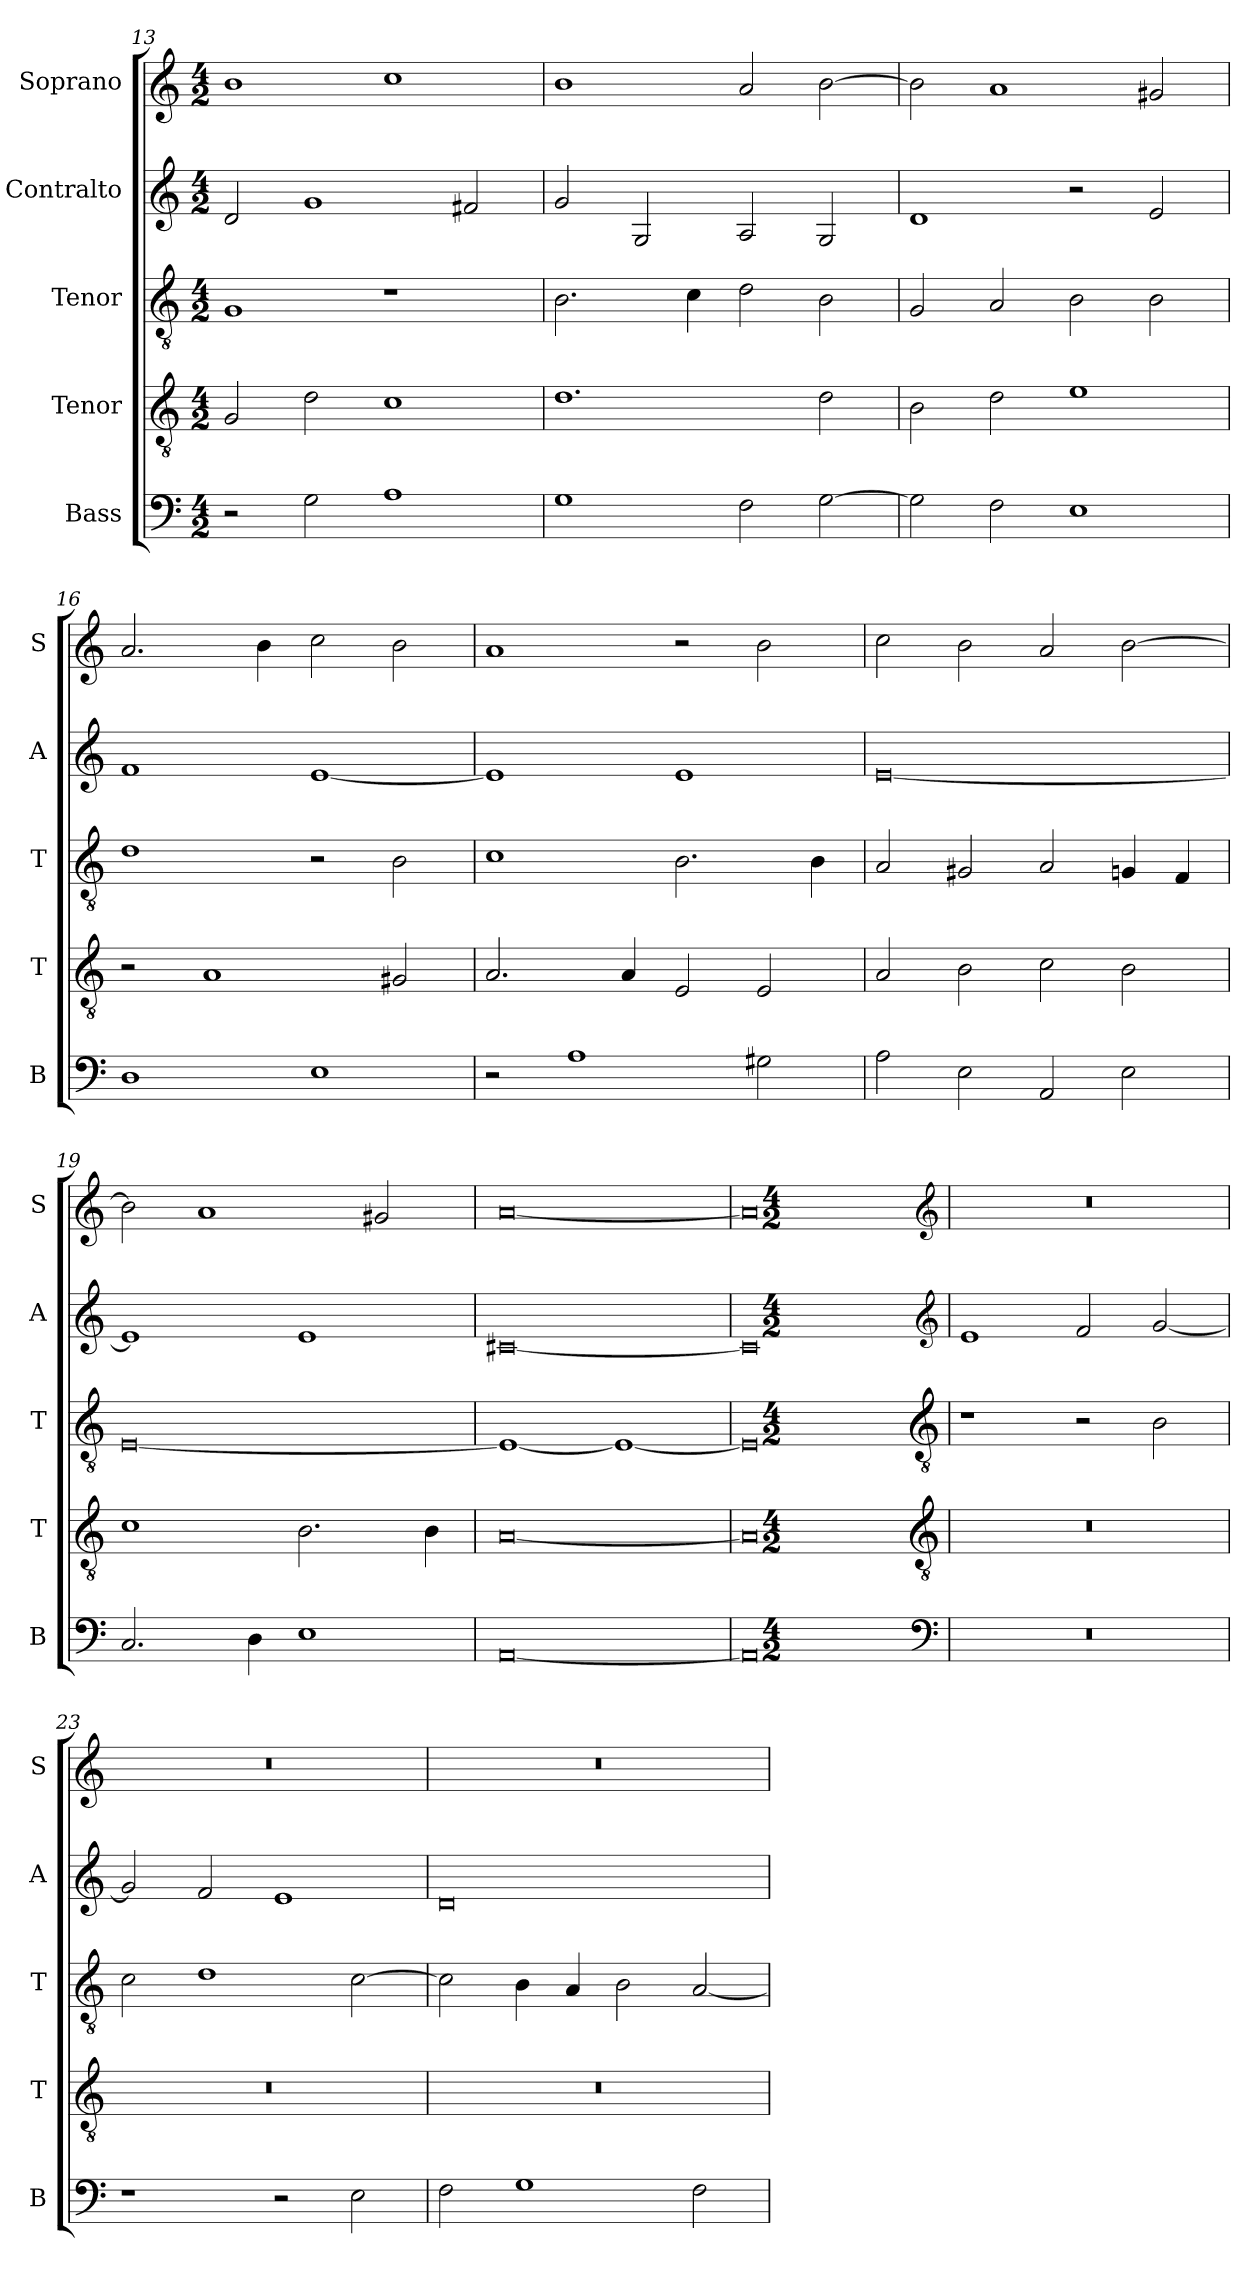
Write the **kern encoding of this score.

**kern	**kern	**kern	**kern	**kern
*part5	*part4	*part3	*part2	*part1
*staff5	*staff4	*staff3	*staff2	*staff1
*I"Bass	*I"Tenor	*I"Tenor	*I"Contralto	*I"Soprano
*I'B	*I'T	*I'T	*I'A	*I'S
*clefF4	*clefGv2	*clefGv2	*clefG2	*clefG2
*k[]	*k[]	*k[]	*k[]	*k[]
*D:dor	*D:dor	*D:dor	*D:dor	*D:dor
*M4/2	*M4/2	*M4/2	*M4/2	*M4/2
=13	=13	=13	=13	=13
2r	2G	1G	2d	1b
2G	2d	.	1g	.
1A	1c	1r	.	1cc
.	.	.	2f#X	.
=14	=14	=14	=14	=14
1G	1.d	2.B	2g	1b
.	.	.	2G	.
.	.	4c	.	.
2F	.	2d	2A	2a
[2G	2d	2B	2G	[2b
=15	=15	=15	=15	=15
2G]	2B	2G	1d	2b]
2F	2d	2A	.	1a
1E	1e	2B	2r	.
.	.	2B	2e	2g#X
=16	=16	=16	=16	=16
1D	2r	1d	1f	2.a
.	1A	.	.	.
.	.	.	.	4b
1E	.	2r	[1e	2cc
.	2G#X	2B	.	2b
=17	=17	=17	=17	=17
2r	2.A	1c	1e]	1a
1A	.	.	.	.
.	4A	.	.	.
.	2E	2.B	1e	2r
2G#X	2E	.	.	2b
.	.	4B	.	.
=18	=18	=18	=18	=18
2A	2A	2A	[0e	2cc
2E	2B	2G#X	.	2b
2AA	2c	2A	.	2a
2E	2B	4Gn	.	[2b
.	.	4F	.	.
=19	=19	=19	=19	=19
2.C	1c	[0E	1e]	2b]
.	.	.	.	1a
4D	.	.	.	.
1E	2.B	.	1e	.
.	.	.	.	2g#X
.	4B	.	.	.
=20	=20	=20	=20	=20
[0AA	[0A	1E_	[0c#X	[0a
.	.	1E_	.	.
=21	=21	=21	=21	=21
0AA]	0A]	0E]	0c#]	0a]
*clefF4	*clefGv2	*clefGv2	*clefG2	*clefG2
*k[]	*k[]	*k[]	*k[]	*k[]
*D:dor	*D:dor	*D:dor	*D:dor	*D:dor
*M4/2	*M4/2	*M4/2	*M4/2	*M4/2
=22	=22	=22	=22	=22
0r	0r	1r	1e	0r
.	.	2r	2f	.
.	.	2B	[2g	.
=23	=23	=23	=23	=23
1r	0r	2c	2g]	0r
.	.	1d	2f	.
2r	.	.	1e	.
2E	.	[2c	.	.
=24	=24	=24	=24	=24
2F	0r	2c]	0d	0r
1G	.	4B	.	.
.	.	4A	.	.
.	.	2B	.	.
2F	.	[2A	.	.
=	=	=	=	=
*-	*-	*-	*-	*-
